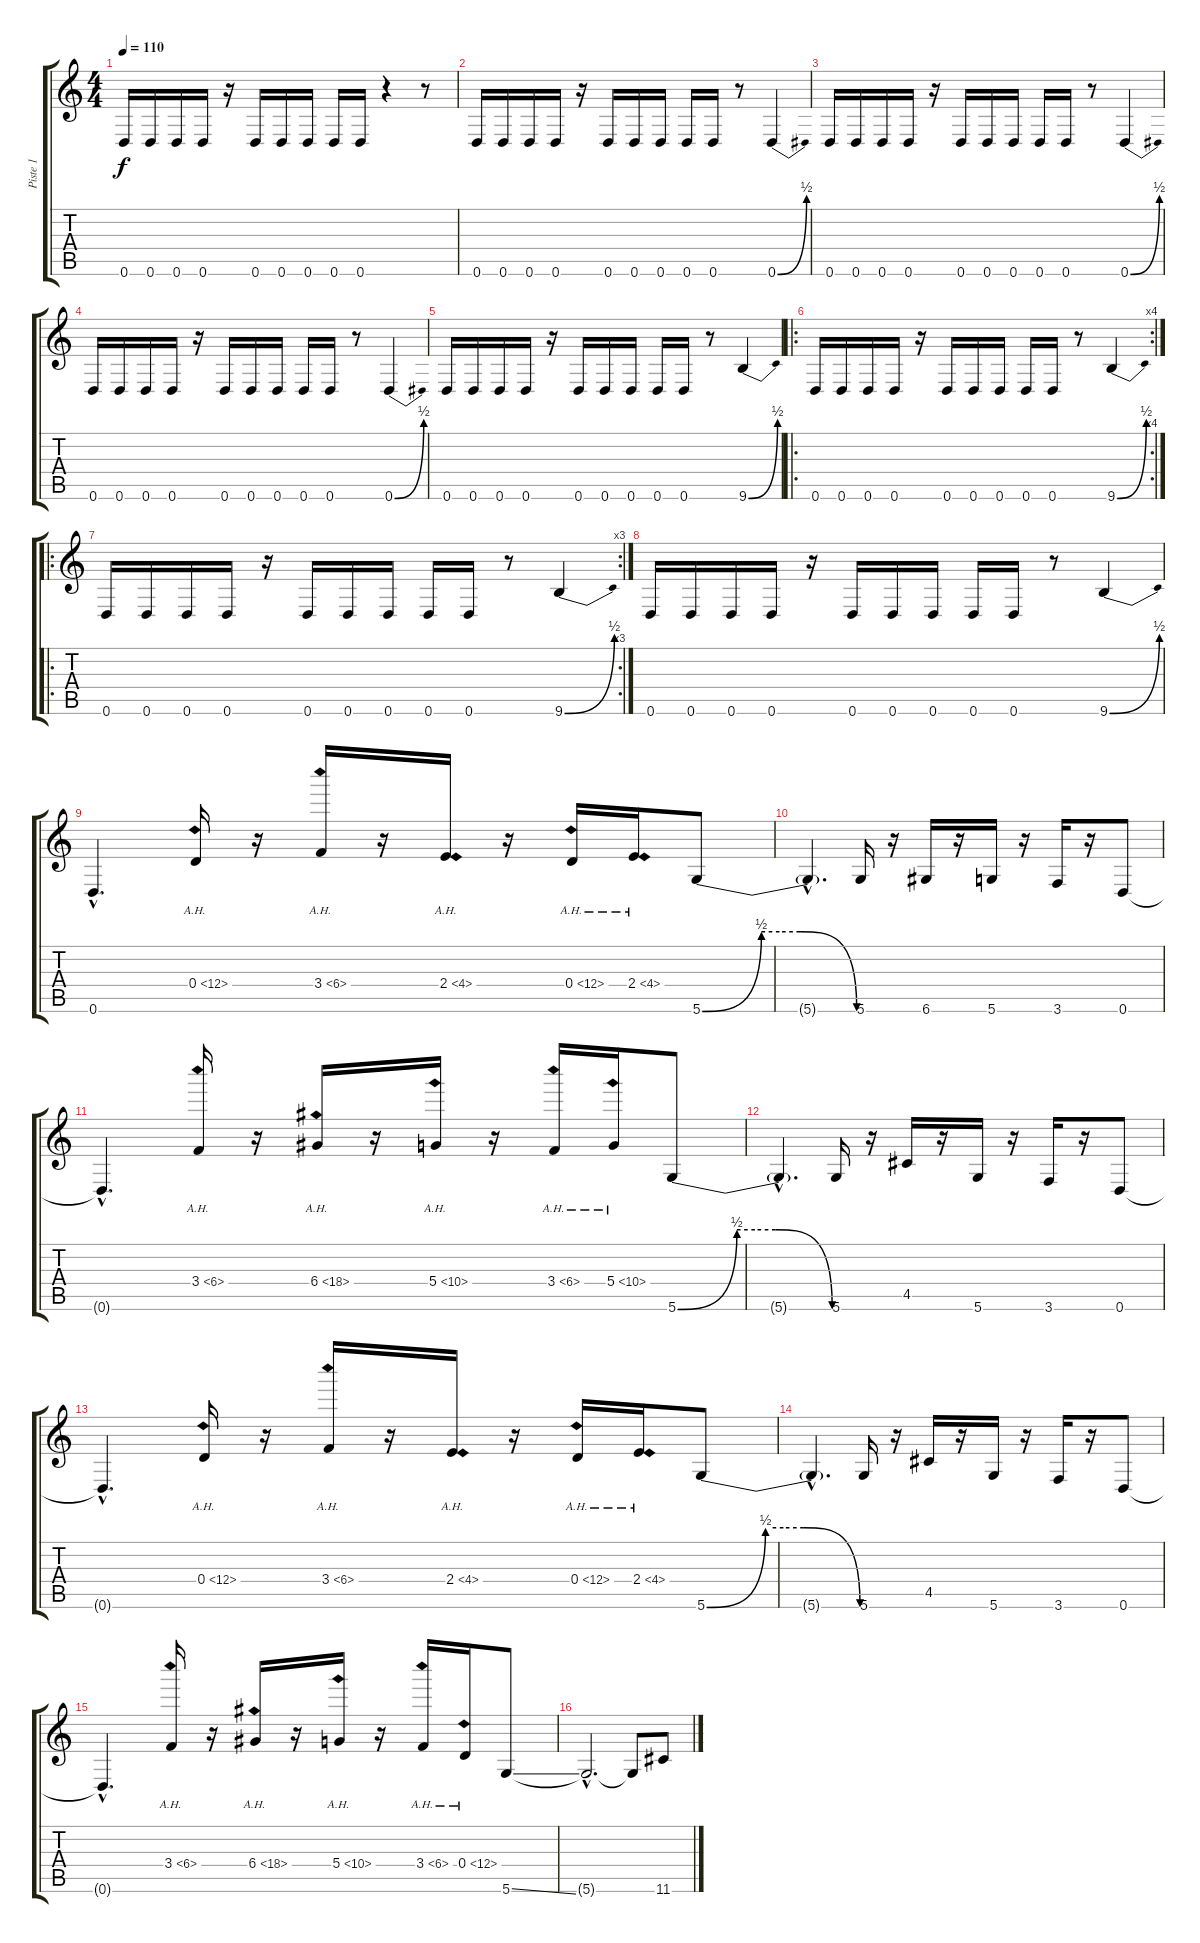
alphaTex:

\track ("Piste 1" "Piste 1") {instrument distortionguitar}
\staff {score tabs}
\tuning (E4 B3 G3 D3 A2 D2) {hide}
\ts (4 4)
\tempo 110
\clef g2
\ks c
0.6.16{dy f} 0.6.16 0.6.16 0.6.16 r.16 0.6.16 0.6.16 0.6.16 0.6.16 0.6.16 r.4 r.8 |
0.6.16 0.6.16 0.6.16 0.6.16 r.16 0.6.16 0.6.16 0.6.16 0.6.16 0.6.16 r.8 0.6{be (bend 0 0 60 2)}.4 |
0.6.16 0.6.16 0.6.16 0.6.16 r.16 0.6.16 0.6.16 0.6.16 0.6.16 0.6.16 r.8 0.6{be (bend 0 0 60 2)}.4 |
0.6.16 0.6.16 0.6.16 0.6.16 r.16 0.6.16 0.6.16 0.6.16 0.6.16 0.6.16 r.8 0.6{be (bend 0 0 60 2)}.4 |
0.6.16 0.6.16 0.6.16 0.6.16 r.16 0.6.16 0.6.16 0.6.16 0.6.16 0.6.16 r.8 9.6{be (bend 0 0 60 2)}.4 |
\ro
\rc 4
0.6.16 0.6.16 0.6.16 0.6.16 r.16 0.6.16 0.6.16 0.6.16 0.6.16 0.6.16 r.8 9.6{be (bend 0 0 60 2)}.4 |
\ro
\rc 3
0.6.16 0.6.16 0.6.16 0.6.16 r.16 0.6.16 0.6.16 0.6.16 0.6.16 0.6.16 r.8 9.6{be (bend 0 0 60 2)}.4 |
0.6.16 0.6.16 0.6.16 0.6.16 r.16 0.6.16 0.6.16 0.6.16 0.6.16 0.6.16 r.8 9.6{be (bend 0 0 60 2)}.4 |
0.6{hac}.4{d} 0.4{ah 12}.16 r.16 3.4{ah 3}.16 r.16 2.4{ah 2}.16 r.16 0.4{ah 12}.16 2.4{ah 2}.16 5.6{be (custom 0 0 23 2 30 2 38 2 60 0)}.8 |
5.6{hac t}.4{d} 5.6.16 r.16 6.6.16 r.16 5.6.16 r.16 3.6.16 r.16 0.6.8 |
0.6{hac t}.4{d} 3.4{ah 3}.16 r.16 6.4{ah 12}.16 r.16 5.4{ah 5}.16 r.16 3.4{ah 3}.16 5.4{ah 5}.16 5.6{be (custom 0 0 23 2 30 2 38 2 60 0)}.8 |
5.6{hac t}.4{d} 5.6.16 r.16 4.5.16 r.16 5.6.16 r.16 3.6.16 r.16 0.6.8 |
0.6{hac t}.4{d} 0.4{ah 12}.16 r.16 3.4{ah 3}.16 r.16 2.4{ah 2}.16 r.16 0.4{ah 12}.16 2.4{ah 2}.16 5.6{be (custom 0 0 23 2 30 2 38 2 60 0)}.8 |
5.6{hac t}.4{d} 5.6.16 r.16 4.5.16 r.16 5.6.16 r.16 3.6.16 r.16 0.6.8 |
0.6{hac t}.4{d} 3.4{ah 3}.16 r.16 6.4{ah 12}.16 r.16 5.4{ah 5}.16 r.16 3.4{ah 3}.16 0.4{ah 12}.16 5.6{ss}.8 |
5.6{hac t}.2{d} 5.6{t}.8 11.6.8
